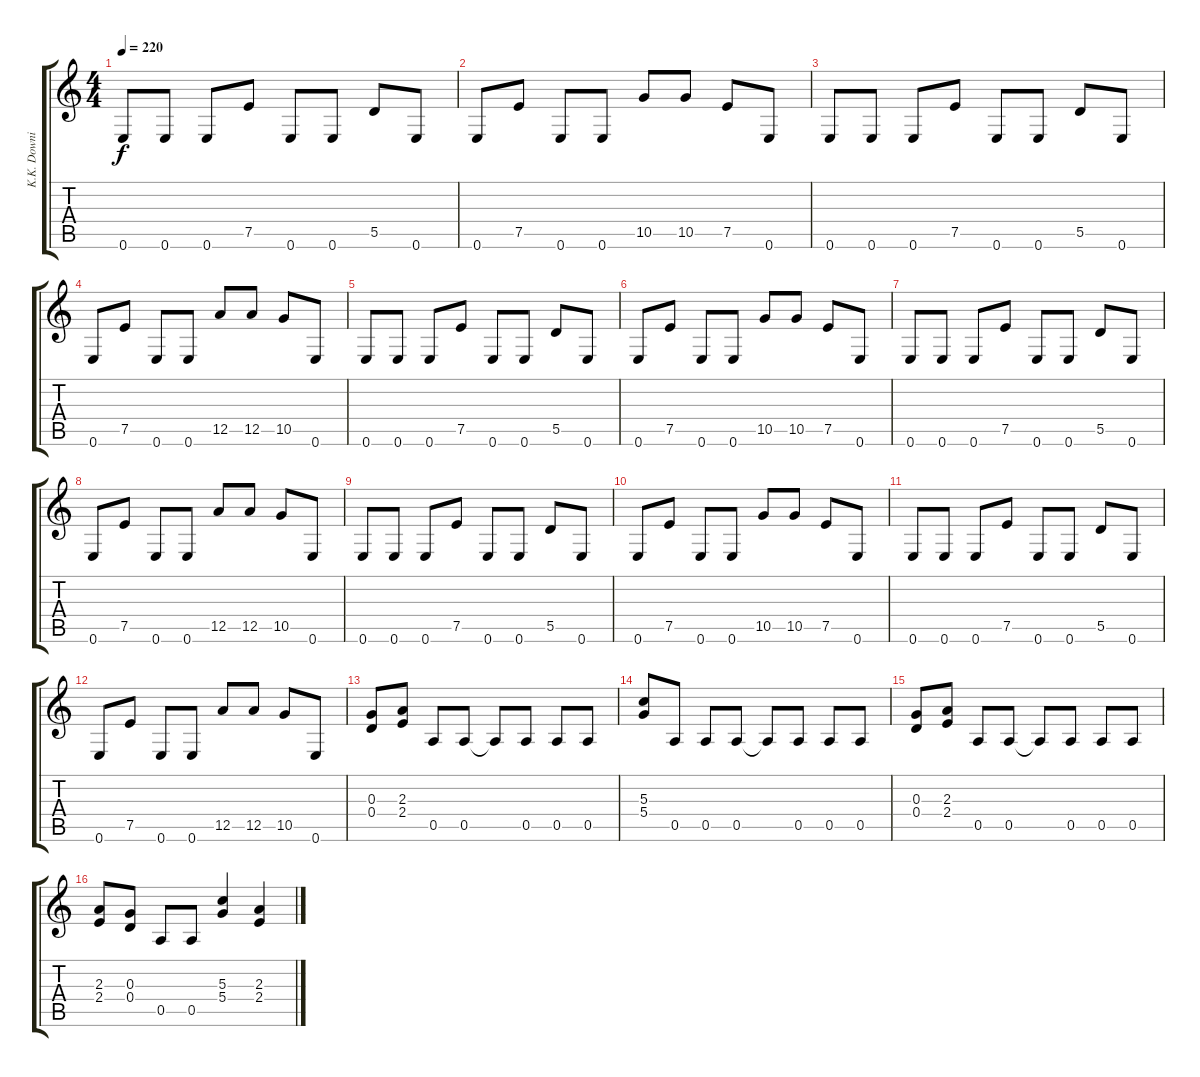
\track ("K.K. Downing" "K.K. Downi") {instrument distortionguitar}
\staff {score tabs}
\tuning (E4 B3 G3 D3 A2 E2) {hide}
\ts (4 4)
\tempo 220
\clef g2
\ks c
0.6.8{dy f instrument distortionguitar} 0.6.8 0.6.8 7.5.8 0.6.8 0.6.8 5.5.8 0.6.8 |
0.6.8 7.5.8 0.6.8 0.6.8 10.5.8 10.5.8 7.5.8 0.6.8 |
0.6.8 0.6.8 0.6.8 7.5.8 0.6.8 0.6.8 5.5.8 0.6.8 |
0.6.8 7.5.8 0.6.8 0.6.8 12.5.8 12.5.8 10.5.8 0.6.8 |
0.6.8 0.6.8 0.6.8 7.5.8 0.6.8 0.6.8 5.5.8 0.6.8 |
0.6.8 7.5.8 0.6.8 0.6.8 10.5.8 10.5.8 7.5.8 0.6.8 |
0.6.8 0.6.8 0.6.8 7.5.8 0.6.8 0.6.8 5.5.8 0.6.8 |
0.6.8 7.5.8 0.6.8 0.6.8 12.5.8 12.5.8 10.5.8 0.6.8 |
0.6.8 0.6.8 0.6.8 7.5.8 0.6.8 0.6.8 5.5.8 0.6.8 |
0.6.8 7.5.8 0.6.8 0.6.8 10.5.8 10.5.8 7.5.8 0.6.8 |
0.6.8 0.6.8 0.6.8 7.5.8 0.6.8 0.6.8 5.5.8 0.6.8 |
0.6.8 7.5.8 0.6.8 0.6.8 12.5.8 12.5.8 10.5.8 0.6.8 |
(0.3 0.4).8 (2.3 2.4).8 0.5.8 0.5.8 0.5{t}.8 0.5.8 0.5.8 0.5.8 |
(5.3 5.4).8 0.5.8 0.5.8 0.5.8 0.5{t}.8 0.5.8 0.5.8 0.5.8 |
(0.3 0.4).8 (2.3 2.4).8 0.5.8 0.5.8 0.5{t}.8 0.5.8 0.5.8 0.5.8 |
(2.3 2.4).8 (0.3 0.4).8 0.5.8 0.5.8 (5.3 5.4).4 (2.3 2.4).4
